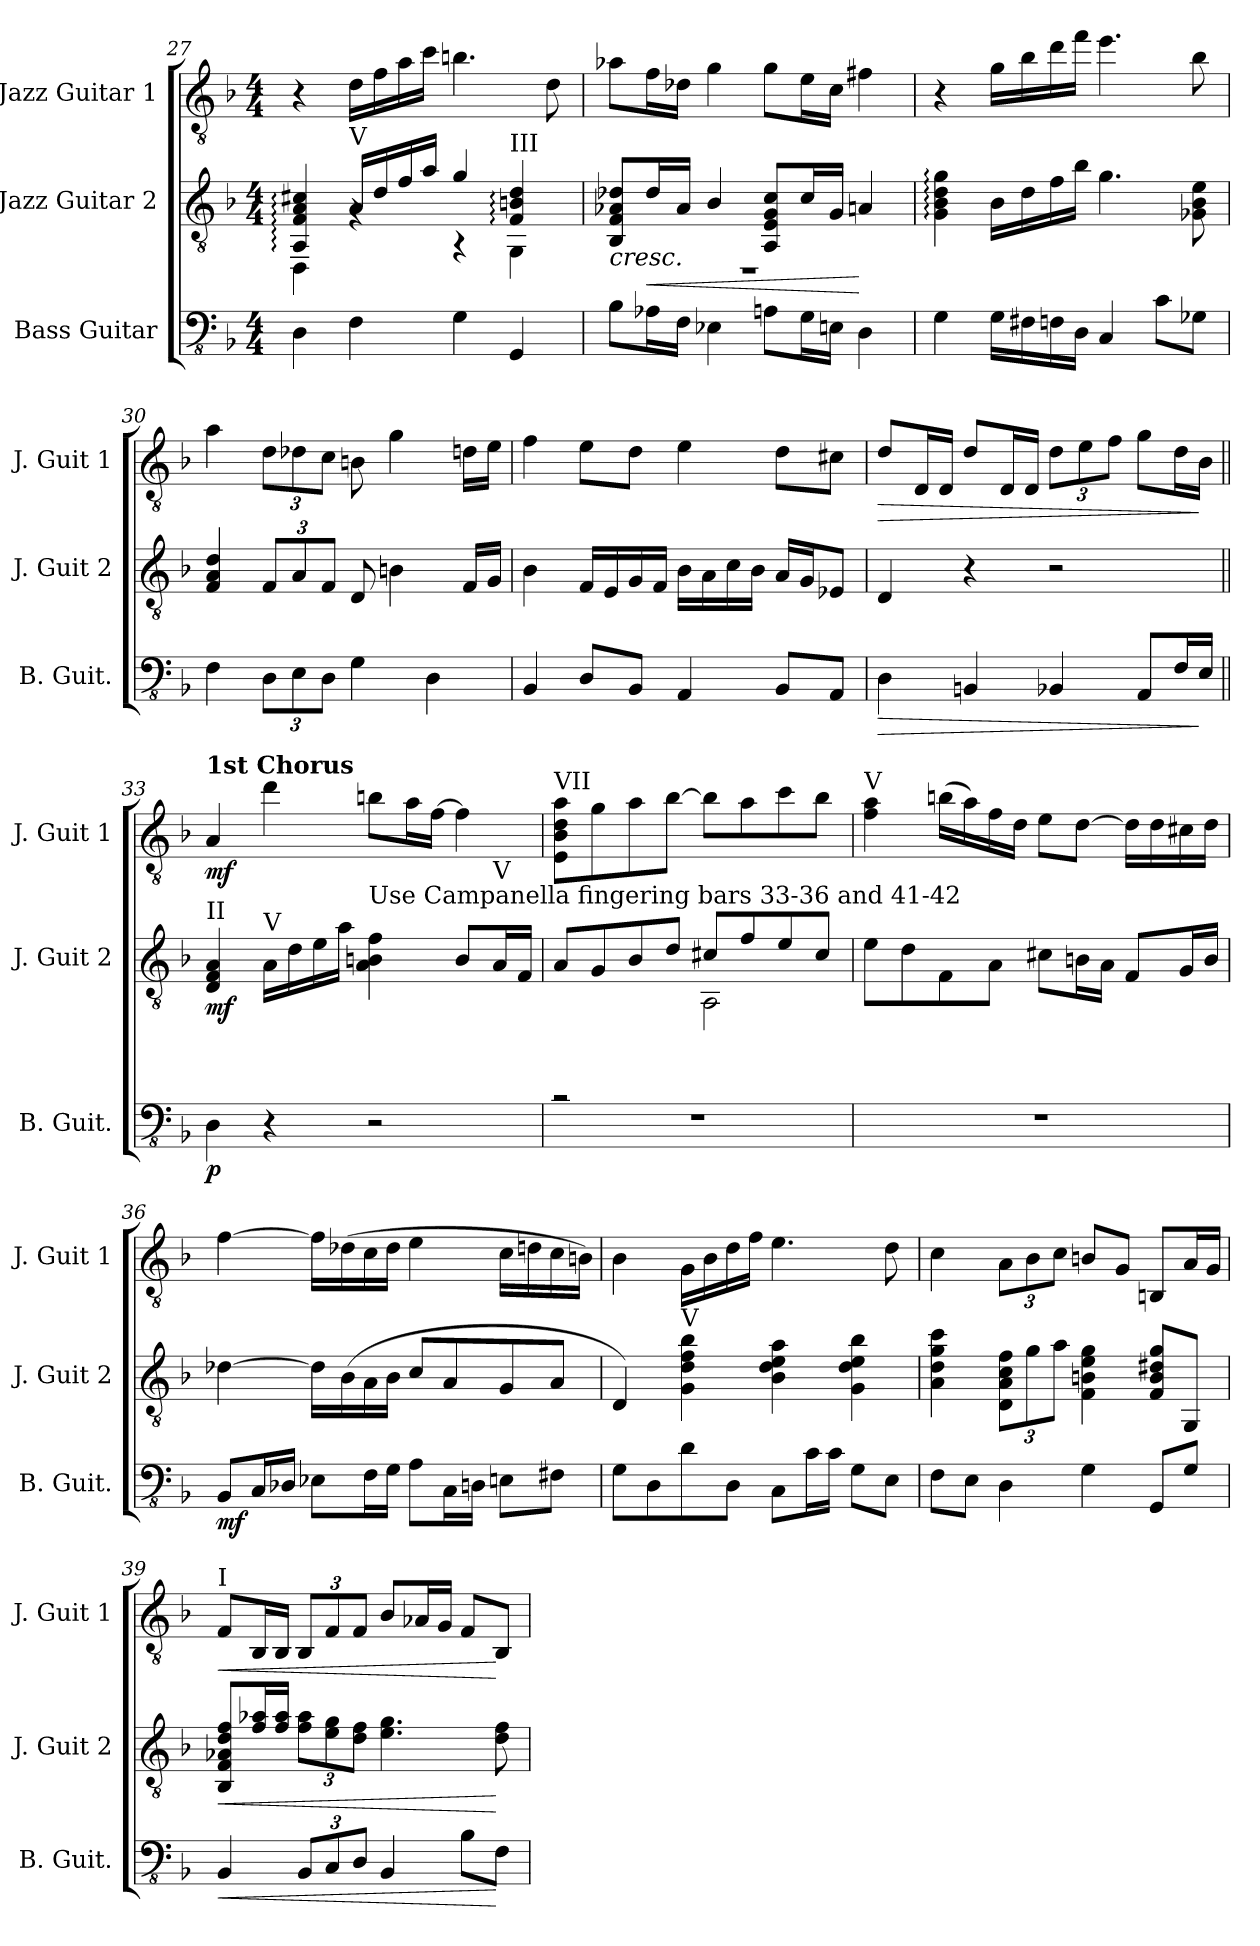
**kern	**dynam	**kern	**dynam	**kern	**dynam
*part3	*part3	*part2	*part2	*part1	*part1
*staff3	*staff3	*staff2	*staff2	*staff1	*staff1
*I"Bass Guitar	*	*I"Jazz Guitar 2	*	*I"Jazz Guitar 1	*
*I'B. Guit.	*	*I'J. Guit 2	*	*I'J. Guit 1	*
*clefFv4	*	*clefGv2	*	*clefGv2	*
*k[b-]	*	*k[b-]	*	*k[b-]	*
*M4/4	*	*M4/4	*	*M4/4	*
=27	=27	=27	=27	=27	=27
*	*	*^	*	*	*
4DD\	.	4AA/: 4F/: 4A/: 4c#X/:	4DD\	.	4r	.
!	!	!LO:TX:a:t=V	!	!	!	!
4FF\	.	16A/LL	4rG	.	16d\LL	.
.	.	16d/	.	.	16f\	.
.	.	16f/	.	.	16a\	.
.	.	16a/JJ	.	.	16cc\JJ	.
4GG\	.	4g/	4r	.	4.bn\	.
!	!	!LO:TX:a:t=III	!	!	!	!
4GGG/	.	4F/: 4Bn/: 4d/:	4GG\	.	.	.
.	.	.	.	.	8d\	.
!!LO:PB:g=z
=28	=28	=28	=28	=28	=28	=28
!	!	!	!	!LO:HP:b	!	!
8BB-\L	.	8BB-/ 8F/ 8A-X/ 8d-X/L	1r	<	8a-X\L	.
!	!	!	!	!LO:HP:b	!	!
16AA-X\L	.	16d-/L	.	<	16f\L	.
16FF\JJ	.	16A-/JJ	.	.	16d-X\JJ	.
4EE-X\	.	4B-/	.	.	4g\	.
8AAn\L	.	8AA/ 8E/ 8G/ 8c/L	.	.	8g\L	.
16GG\L	.	16c/L	.	.	16e\L	.
16EEn\JJ	.	16G/JJ	.	.	16c\JJ	.
4DD\	.	4An/	.	[ [	4f#X\	.
*	*	*v	*v	*	*	*
=29	=29	=29	=29	=29	=29
!	!	!	!LO:DY:b	!	!
!	!	!	!LO:DY:n=1:b	!	!
4GG\	.	4G\: 4B-\: 4d\: 4g\:	mf mf	4r	.
16GG\LL	.	16B-\LL	.	16g\LL	.
16FF#X\	.	16d\	.	16b-\	.
16FFn\	.	16f\	.	16dd\	.
16DD\JJ	.	16b-\JJ	.	16ff\JJ	.
4CC/	.	4.g\	.	4.ee\	.
8C\L	.	.	.	.	.
8GG-X\J	.	8G-X\ 8B-\ 8e\	.	8b-\	.
=30	=30	=30	=30	=30	=30
4FF\	.	4F/ 4A/ 4d/	.	4a\	.
*Xbrackettup	*	*Xbrackettup	*	*Xbrackettup	*
12DD\L	.	12F/L	.	12d\L	.
12EE\	.	12A/	.	12d-X\	.
12DD\J	.	12F/J	.	12c\J	.
4GG\	.	8D/	.	8Bn\	.
.	.	4Bn\	.	4g\	.
4DD\	.	.	.	.	.
.	.	16F/LL	.	16dn\LL	.
.	.	16G/JJ	.	16e\JJ	.
!!LO:LB:g=z
=31	=31	=31	=31	=31	=31
4BBB-/	.	4B-\	.	4f\	.
8DD/L	.	16F/LL	.	8e\L	.
.	.	16E/	.	.	.
8BBB-/J	.	16G/	.	8d\J	.
.	.	16F/JJ	.	.	.
4AAA/	.	16B-\LL	.	4e\	.
.	.	16A\	.	.	.
.	.	16c\	.	.	.
.	.	16B-\JJ	.	.	.
8BBB-/L	.	16A/LL	.	8d\L	.
.	.	16G/J	.	.	.
8AAA/J	.	8E-X/J	.	8c#X\J	.
=32	=32	=32	=32	=32	=32
!	!LO:HP:b	!	!	!	!LO:HP:b
4DD\	>	4D/	.	8d/L	>
.	.	.	.	16D/L	.
.	.	.	.	16D/JJ	.
4BBBn/	.	4r	.	8d/L	.
.	.	.	.	16D/L	.
.	.	.	.	16D/JJ	.
4BBB-X/	.	2r	.	12d\L	.
.	.	.	.	12e\	.
.	.	.	.	12f\J	.
8AAA/L	.	.	.	8g\L	.
16FF/L	.	.	.	16d\L	.
16EE/JJ	]	.	.	16B-\JJ	]
!!LO:LB:g=z
=33||	=33||	=33||	=33||	=33||	=33||
!	!	!	!	!LO:TX:a:B:t=1st Chorus	!
!	!	!LO:TX:a:t=II	!	!	!
!	!LO:DY:b	!	!LO:DY:b	!	!LO:DY:b
4DD\	p	4D/ 4F/ 4A/	mf	4A/	mf
!	!	!LO:TX:a:t=V	!	!	!
4r	.	16A\LL	.	4dd\	.
.	.	16d\	.	.	.
.	.	16e\	.	.	.
.	.	16a\JJ	.	.	.
!	!	!LO:TX:a:t=Use Campanella fingering bars 33-36  and 41-42	!	!	!
2r	.	4A\ 4Bn\ 4f\	.	8bn\L	.
.	.	.	.	16a\L	.
.	.	.	.	[16f\JJ	.
.	.	8B/L	.	4f\]	.
!	!	!LO:TX:a:t=V	!	!	!
.	.	16A/L	.	.	.
.	.	16F/JJ	.	.	.
=34	=34	=34	=34	=34	=34
*	*	*^	*	*	*
!	!	!	!	!	!LO:TX:a:t=VII	!
1r	.	8A/L	2rDDDD	.	8E\ 8B-\ 8d\ 8a\L	.
.	.	8G/	.	.	8g\	.
.	.	8B-/	.	.	8a\	.
.	.	8d/J	.	.	[8b-\J	.
.	.	8c#X/L	2AA\	.	8b-\L]	.
.	.	8f/	.	.	8a\	.
.	.	8e/	.	.	8cc\	.
.	.	8c#/J	.	.	8b-\J	.
*	*	*v	*v	*	*	*
=35	=35	=35	=35	=35	=35
!	!	!	!	!LO:TX:a:t=V	!
1r	.	8e\L	.	4f\ 4a\	.
.	.	8d\	.	.	.
.	.	8F\	.	(16bn\LL	.
.	.	.	.	16a\)	.
.	.	8A\J	.	16f\	.
.	.	.	.	16d\JJ	.
.	.	8c#X\L	.	8e\L	.
.	.	16Bn\L	.	[8d\J	.
.	.	16A\JJ	.	.	.
.	.	8F/L	.	16d\LL]	.
.	.	.	.	16d\	.
.	.	16G/L	.	16c#X\	.
.	.	16B/JJ	.	16d\JJ	.
!!LO:PB:g=z
=36	=36	=36	=36	=36	=36
!	!LO:DY:b	!	!	!	!
8BBB-/L	mf	[4d-X\	.	[4f\	.
16CC/L	.	.	.	.	.
16DD-X/JJ	.	.	.	.	.
8EE-X\L	.	16d-\LL]	.	16f\LL]	.
.	.	(16B-\	.	(16d-X\	.
16FF\L	.	16A\	.	16c\	.
16GG\JJ	.	16B-\JJ	.	16d-\JJ	.
8AA\L	.	8c/L	.	4e\	.
16CC\L	.	8A/	.	.	.
16DDn\JJ	.	.	.	.	.
8EEn\L	.	8G/	.	16c\LL	.
.	.	.	.	16dn\	.
8FF#X\J	.	8A/J	.	16c\	.
.	.	.	.	16Bn\JJ)	.
=37	=37	=37	=37	=37	=37
8GG\L	.	4D/)	.	4B-\	.
8DD\	.	.	.	.	.
!	!	!LO:TX:a:t=V	!	!	!
8D\	.	4G\ 4d\ 4f\ 4b-\	.	16G\LL	.
.	.	.	.	16B-\	.
8DD\J	.	.	.	16d\	.
.	.	.	.	16f\JJ	.
8CC\L	.	4B-\ 4d\ 4e\ 4a\	.	4.e\	.
16C\L	.	.	.	.	.
16C\JJ	.	.	.	.	.
8GG\L	.	4G\ 4d\ 4e\ 4b-\	.	.	.
8EE\J	.	.	.	8d\	.
=38	=38	=38	=38	=38	=38
8FF\L	.	4A\ 4d\ 4g\ 4cc\	.	4c\	.
8EE\J	.	.	.	.	.
4DD\	.	12D\ 12A\ 12c\ 12f\L	.	12A\L	.
.	.	12g\	.	12B-\	.
.	.	12a\J	.	12c\J	.
4GG\	.	4F\ 4Bn\ 4e\ 4g\	.	8Bn/L	.
.	.	.	.	8G/J	.
8GGG/L	.	8F/ 8B/ 8d#X/ 8g/L	.	8BBn/L	.
8GG/J	.	8GG/J	.	16A/L	.
.	.	.	.	16G/JJ	.
!!LO:LB:g=z
=39	=39	=39	=39	=39	=39
!	!	!	!	!LO:TX:a:t=I	!
!	!LO:HP:b	!	!LO:HP:b	!	!LO:HP:b
4BBB-/	<	8BB-/ 8F/ 8A-X/ 8d/ 8f/L	<	8F/L	<
.	.	16f/ 16a-X/L	.	16BB-/L	.
.	.	16f/ 16a-/JJ	.	16BB-/JJ	.
12BBB-/L	.	12f\ 12a-\L	.	12BB-/L	.
12CC/	.	12e\ 12g\	.	12F/	.
12DD/J	.	12d\ 12f\J	.	12F/J	.
4BBB-/	.	4.e\ 4.g\	.	8B-/L	.
.	.	.	.	16A-X/L	.
.	.	.	.	16G/JJ	.
8BB-\L	.	.	.	8F/L	.
8FF\J	[	8d\ 8f\	[	8BB-/J	[
=	=	=	=	=	=
*-	*-	*-	*-	*-	*-
